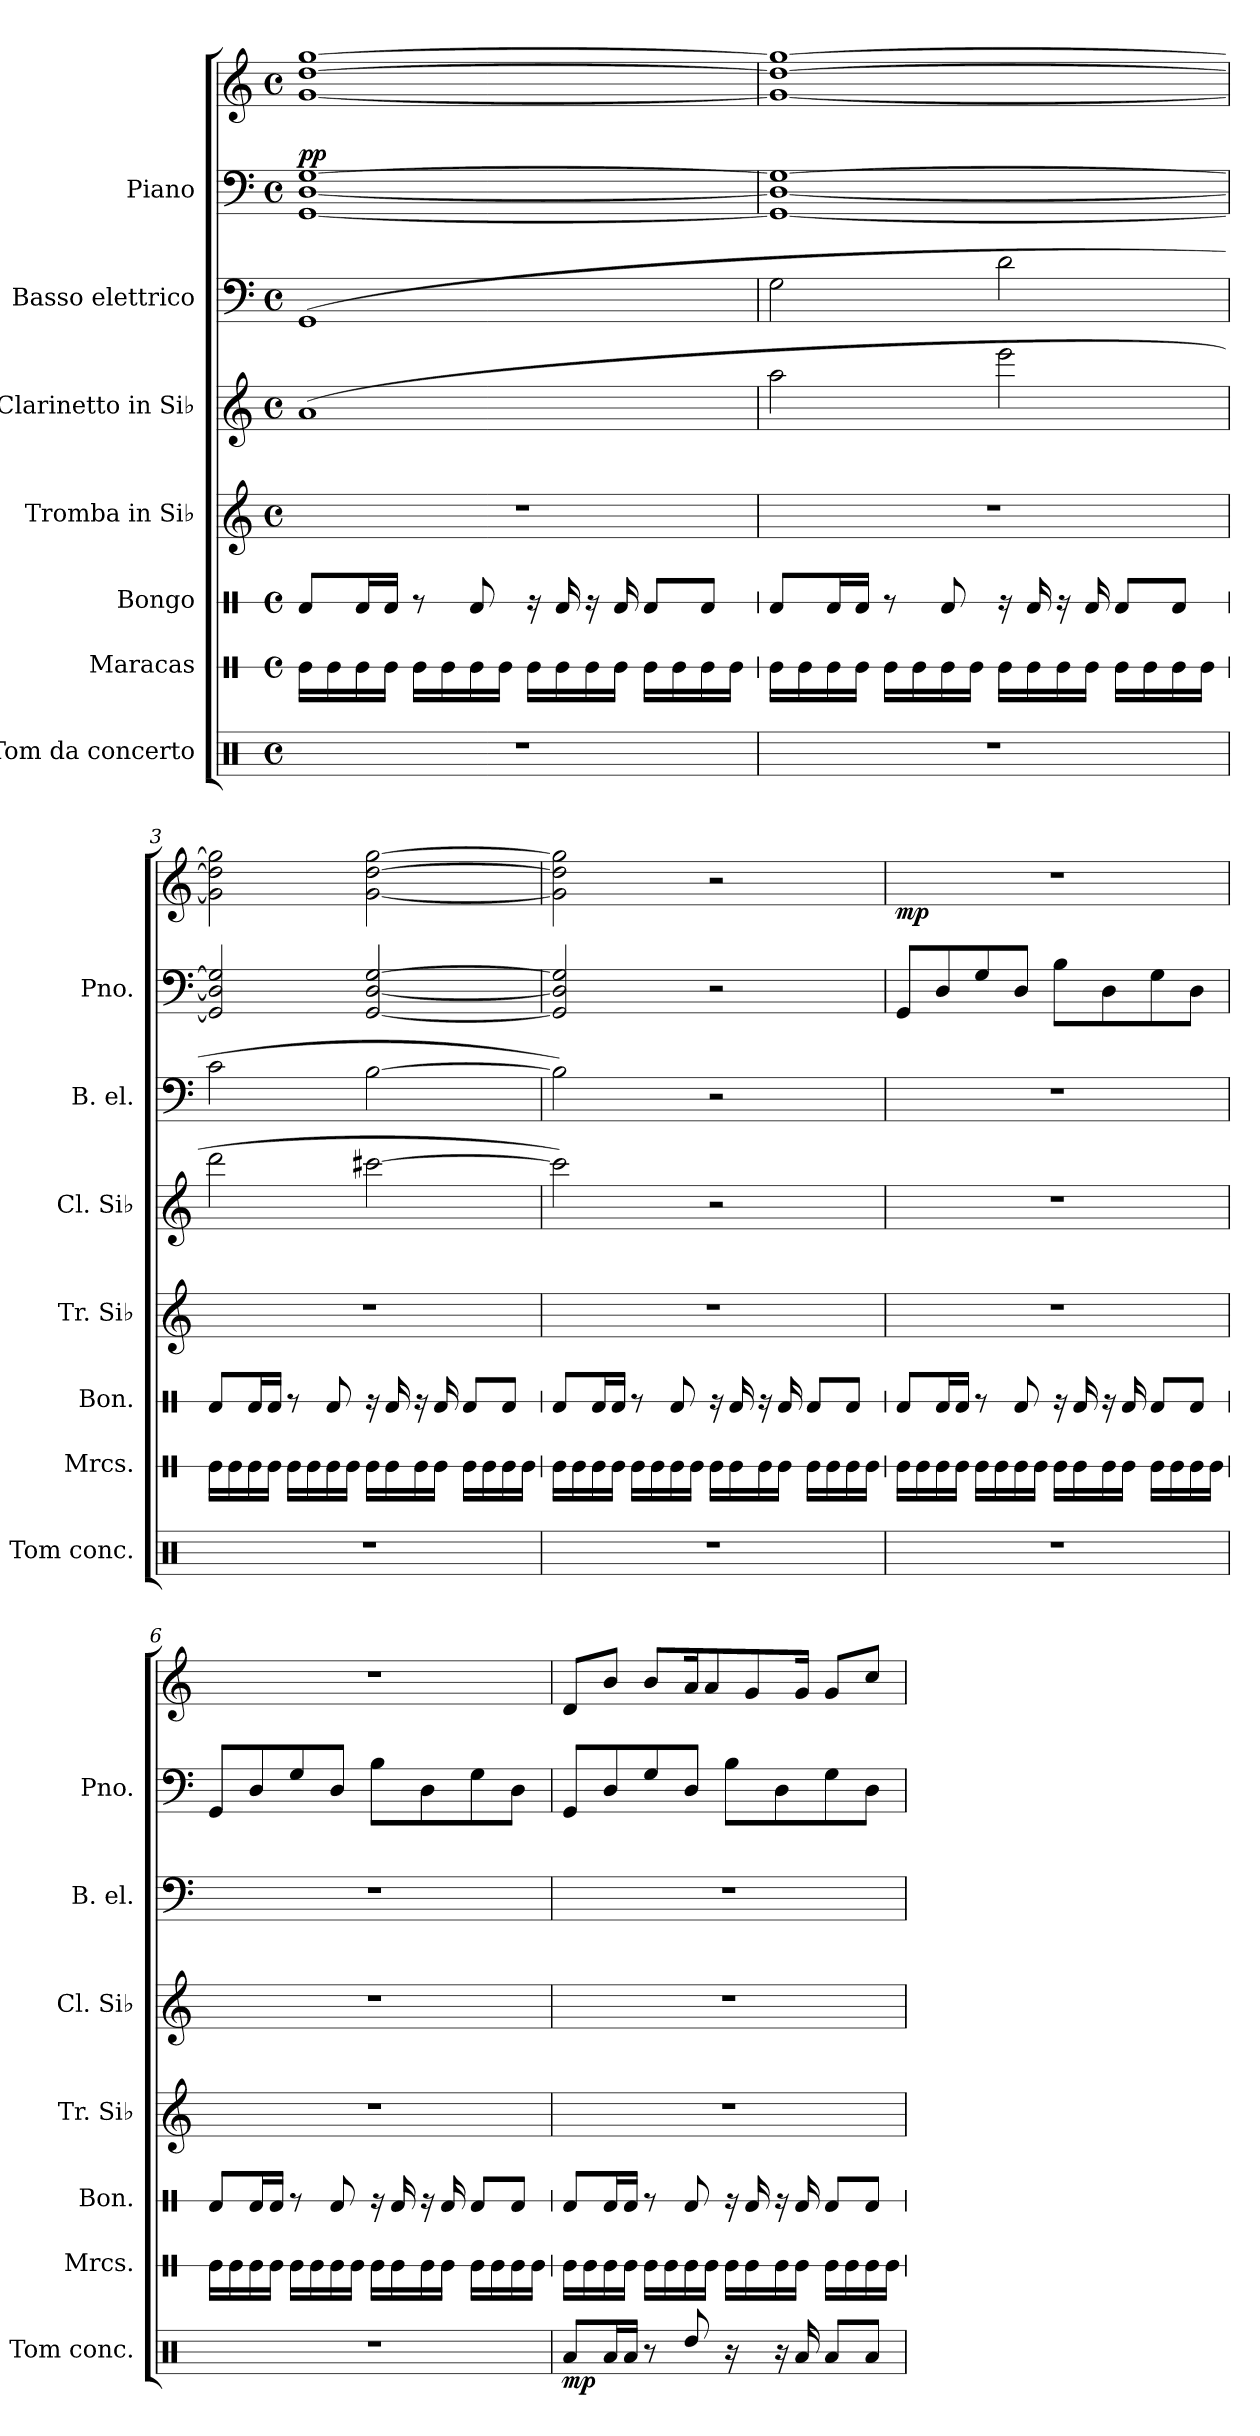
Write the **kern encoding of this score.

**kern	**dynam	**kern	**kern	**kern	**kern	**kern	**kern	**kern	**dynam
*part7	*part7	*part6	*part5	*part4	*part3	*part2	*part1	*part1	*part1
*staff8	*staff8	*staff7	*staff6	*staff5	*staff4	*staff3	*staff2	*staff1	*staff1/2
*I"Tom da concerto	*	*I"Maracas	*I"Bongo	*I"Tromba in Si♭	*I"Clarinetto in Si♭	*I"Basso elettrico	*I"Piano	*	*
*I'Tom conc.	*	*I'Mrcs.	*I'Bon.	*I'Tr. Si♭	*I'Cl. Si♭	*I'B. el.	*I'Pno.	*	*
*	*	*stria1	*stria1	*	*	*	*	*	*
*clefX	*	*clefX	*clefX	*clefG2	*clefG2	*clefF4	*clefF4	*clefG2	*
*	*	*	*	*ITrd1c2	*ITrd1c2	*ITrd7c12	*	*	*
*k[]	*	*k[]	*k[]	*k[b-e-]	*k[b-e-]	*k[]	*k[]	*k[]	*
*M4/4	*	*M4/4	*M4/4	*M4/4	*M4/4	*M4/4	*M4/4	*M4/4	*
*met(c)	*	*met(c)	*met(c)	*met(c)	*met(c)	*met(c)	*met(c)	*met(c)	*
*MM92	*	*MM92	*MM92	*MM92	*MM92	*MM92	*MM92	*MM92	*
=1	=1	=1	=1	=1	=1	=1	=1	=1	=1
!	!	!	!	!	!	!	!	!	!LO:DY:a=2
!	!	!	!	!	!	!	!	!	!LO:DY:n=1:a
1r	.	16Re\LL	8Rd/L	1r	(>1g	(>1GGG	[1GG [1D [1G	[1g [1dd [1gg	p p
.	.	16Re\	.	.	.	.	.	.	.
.	.	16Re\	16Rd/L	.	.	.	.	.	.
.	.	16Re\JJ	16Rd/JJ	.	.	.	.	.	.
.	.	16Re\LL	8r	.	.	.	.	.	.
.	.	16Re\	.	.	.	.	.	.	.
.	.	16Re\	8Rd/	.	.	.	.	.	.
.	.	16Re\JJ	.	.	.	.	.	.	.
.	.	16Re\LL	16r	.	.	.	.	.	.
.	.	16Re\	16Rd/	.	.	.	.	.	.
.	.	16Re\	16r	.	.	.	.	.	.
.	.	16Re\JJ	16Rd/	.	.	.	.	.	.
.	.	16Re\LL	8Rd/L	.	.	.	.	.	.
.	.	16Re\	.	.	.	.	.	.	.
.	.	16Re\	8Rd/J	.	.	.	.	.	.
.	.	16Re\JJ	.	.	.	.	.	.	.
=2	=2	=2	=2	=2	=2	=2	=2	=2	=2
1r	.	16Re\LL	8Rd/L	1r	2gg\	2GG\	1GG_ 1D_ 1G_	1g_ 1dd_ 1gg_	.
.	.	16Re\	.	.	.	.	.	.	.
.	.	16Re\	16Rd/L	.	.	.	.	.	.
.	.	16Re\JJ	16Rd/JJ	.	.	.	.	.	.
.	.	16Re\LL	8r	.	.	.	.	.	.
.	.	16Re\	.	.	.	.	.	.	.
.	.	16Re\	8Rd/	.	.	.	.	.	.
.	.	16Re\JJ	.	.	.	.	.	.	.
.	.	16Re\LL	16r	.	2ddd\	2D\	.	.	.
.	.	16Re\	16Rd/	.	.	.	.	.	.
.	.	16Re\	16r	.	.	.	.	.	.
.	.	16Re\JJ	16Rd/	.	.	.	.	.	.
.	.	16Re\LL	8Rd/L	.	.	.	.	.	.
.	.	16Re\	.	.	.	.	.	.	.
.	.	16Re\	8Rd/J	.	.	.	.	.	.
.	.	16Re\JJ	.	.	.	.	.	.	.
!!LO:PB:g=z
=3	=3	=3	=3	=3	=3	=3	=3	=3	=3
1r	.	16Re\LL	8Rd/L	1r	2ccc\	2C\	2GG/] 2D/] 2G/]	2g\] 2dd\] 2gg\]	.
.	.	16Re\	.	.	.	.	.	.	.
.	.	16Re\	16Rd/L	.	.	.	.	.	.
.	.	16Re\JJ	16Rd/JJ	.	.	.	.	.	.
.	.	16Re\LL	8r	.	.	.	.	.	.
.	.	16Re\	.	.	.	.	.	.	.
.	.	16Re\	8Rd/	.	.	.	.	.	.
.	.	16Re\JJ	.	.	.	.	.	.	.
.	.	16Re\LL	16r	.	[2bbn\	[2BB\	[2GG/ [2D/ [2G/	[2g\ [2dd\ [2gg\	.
.	.	16Re\	16Rd/	.	.	.	.	.	.
.	.	16Re\	16r	.	.	.	.	.	.
.	.	16Re\JJ	16Rd/	.	.	.	.	.	.
.	.	16Re\LL	8Rd/L	.	.	.	.	.	.
.	.	16Re\	.	.	.	.	.	.	.
.	.	16Re\	8Rd/J	.	.	.	.	.	.
.	.	16Re\JJ	.	.	.	.	.	.	.
=4	=4	=4	=4	=4	=4	=4	=4	=4	=4
1r	.	16Re\LL	8Rd/L	1r	2bb\])	2BB\])	2GG/] 2D/] 2G/]	2g\] 2dd\] 2gg\]	.
.	.	16Re\	.	.	.	.	.	.	.
.	.	16Re\	16Rd/L	.	.	.	.	.	.
.	.	16Re\JJ	16Rd/JJ	.	.	.	.	.	.
.	.	16Re\LL	8r	.	.	.	.	.	.
.	.	16Re\	.	.	.	.	.	.	.
.	.	16Re\	8Rd/	.	.	.	.	.	.
.	.	16Re\JJ	.	.	.	.	.	.	.
.	.	16Re\LL	16r	.	2r	2r	2r	2r	.
.	.	16Re\	16Rd/	.	.	.	.	.	.
.	.	16Re\	16r	.	.	.	.	.	.
.	.	16Re\JJ	16Rd/	.	.	.	.	.	.
.	.	16Re\LL	8Rd/L	.	.	.	.	.	.
.	.	16Re\	.	.	.	.	.	.	.
.	.	16Re\	8Rd/J	.	.	.	.	.	.
.	.	16Re\JJ	.	.	.	.	.	.	.
!!LO:PB:g=z
=5	=5	=5	=5	=5	=5	=5	=5	=5	=5
!	!	!	!	!	!	!	!	!	!LO:DY:b
1r	.	16Re\LL	8Rd/L	1r	1r	1r	8GG/L	1r	mp
.	.	16Re\	.	.	.	.	.	.	.
.	.	16Re\	16Rd/L	.	.	.	8D/	.	.
.	.	16Re\JJ	16Rd/JJ	.	.	.	.	.	.
.	.	16Re\LL	8r	.	.	.	8G/	.	.
.	.	16Re\	.	.	.	.	.	.	.
.	.	16Re\	8Rd/	.	.	.	8D/J	.	.
.	.	16Re\JJ	.	.	.	.	.	.	.
.	.	16Re\LL	16r	.	.	.	8B\L	.	.
.	.	16Re\	16Rd/	.	.	.	.	.	.
.	.	16Re\	16r	.	.	.	8D\	.	.
.	.	16Re\JJ	16Rd/	.	.	.	.	.	.
.	.	16Re\LL	8Rd/L	.	.	.	8G\	.	.
.	.	16Re\	.	.	.	.	.	.	.
.	.	16Re\	8Rd/J	.	.	.	8D\J	.	.
.	.	16Re\JJ	.	.	.	.	.	.	.
=6	=6	=6	=6	=6	=6	=6	=6	=6	=6
1r	.	16Re\LL	8Rd/L	1r	1r	1r	8GG/L	1r	.
.	.	16Re\	.	.	.	.	.	.	.
.	.	16Re\	16Rd/L	.	.	.	8D/	.	.
.	.	16Re\JJ	16Rd/JJ	.	.	.	.	.	.
.	.	16Re\LL	8r	.	.	.	8G/	.	.
.	.	16Re\	.	.	.	.	.	.	.
.	.	16Re\	8Rd/	.	.	.	8D/J	.	.
.	.	16Re\JJ	.	.	.	.	.	.	.
.	.	16Re\LL	16r	.	.	.	8B\L	.	.
.	.	16Re\	16Rd/	.	.	.	.	.	.
.	.	16Re\	16r	.	.	.	8D\	.	.
.	.	16Re\JJ	16Rd/	.	.	.	.	.	.
.	.	16Re\LL	8Rd/L	.	.	.	8G\	.	.
.	.	16Re\	.	.	.	.	.	.	.
.	.	16Re\	8Rd/J	.	.	.	8D\J	.	.
.	.	16Re\JJ	.	.	.	.	.	.	.
!!LO:PB:g=z
=7	=7	=7	=7	=7	=7	=7	=7	=7	=7
!	!LO:DY:b	!	!	!	!	!	!	!	!
8Ra/L	mp	16Re\LL	8Rd/L	1r	1r	1r	8GG/L	8d/L	.
.	.	16Re\	.	.	.	.	.	.	.
16Ra/L	.	16Re\	16Rd/L	.	.	.	8D/	8b/J	.
16Ra/JJ	.	16Re\JJ	16Rd/JJ	.	.	.	.	.	.
8r	.	16Re\LL	8r	.	.	.	8G/	8b/L	.
.	.	16Re\	.	.	.	.	.	.	.
8Rdd/	.	16Re\	8Rd/	.	.	.	8D/J	16a/K	.
.	.	16Re\JJ	.	.	.	.	.	8a/	.
16r	.	16Re\LL	16r	.	.	.	8B\L	.	.
16R/	.	16Re\	16Rd/	.	.	.	.	8g/	.
16r	.	16Re\	16r	.	.	.	8D\	.	.
16Ra/	.	16Re\JJ	16Rd/	.	.	.	.	16g/Jk	.
8Ra/L	.	16Re\LL	8Rd/L	.	.	.	8G\	8g/L	.
.	.	16Re\	.	.	.	.	.	.	.
8Ra/J	.	16Re\	8Rd/J	.	.	.	8D\J	8cc/J	.
.	.	16Re\JJ	.	.	.	.	.	.	.
=	=	=	=	=	=	=	=	=	=
*-	*-	*-	*-	*-	*-	*-	*-	*-	*-
